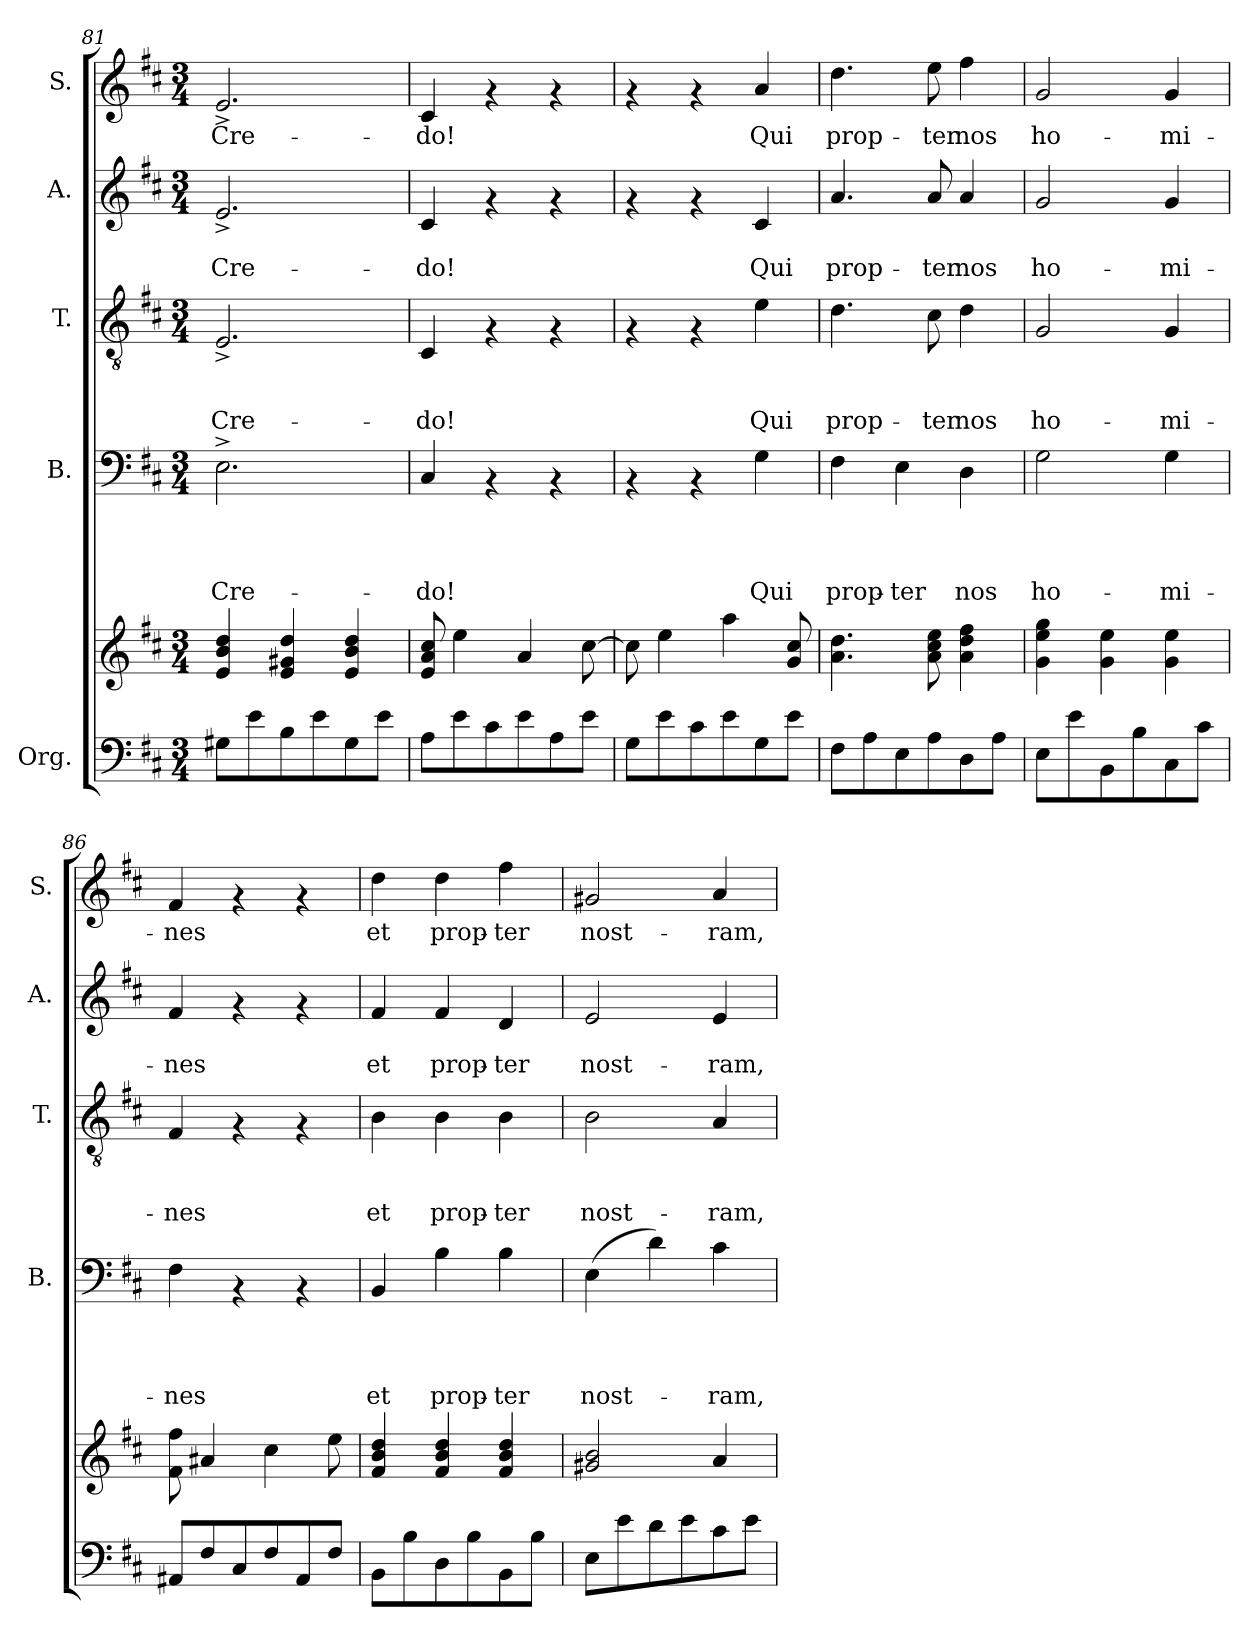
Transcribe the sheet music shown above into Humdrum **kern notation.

**kern	**kern	**kern	**text	**text	**text	**text	**kern	**text	**text	**text	**kern	**text	**text	**kern	**text
*part5	*part5	*part4	*part4	*part4	*part4	*part4	*part3	*part3	*part3	*part3	*part2	*part2	*part2	*part1	*part1
*staff6	*staff5	*staff4	*staff4	*staff4	*staff4	*staff4	*staff3	*staff3	*staff3	*staff3	*staff2	*staff2	*staff2	*staff1	*staff1
*I"Org.	*	*I"B.	*	*	*	*	*I"T.	*	*	*	*I"A.	*	*	*I"S.	*
*	*	*I'B.	*	*	*	*	*I'T.	*	*	*	*I'A.	*	*	*I'S.	*
!!LO:LB:g=z
*clefF4	*clefG2	*clefF4	*	*	*	*	*clefGv2	*	*	*	*clefG2	*	*	*clefG2	*
*k[f#c#]	*k[f#c#]	*k[f#c#]	*	*	*	*	*k[f#c#]	*	*	*	*k[f#c#]	*	*	*k[f#c#]	*
*D:	*D:	*D:	*	*	*	*	*D:	*	*	*	*D:	*	*	*D:	*
*M3/4	*M3/4	*M3/4	*	*	*	*	*M3/4	*	*	*	*M3/4	*	*	*M3/4	*
=81	=81	=81	=81	=81	=81	=81	=81	=81	=81	=81	=81	=81	=81	=81	=81
!	!	!	!	!	!	!LO:LY:b	!	!	!	!LO:LY:b	!	!	!LO:LY:b	!	!LO:LY:b
8G#X\L	4e/ 4b/ 4dd/	2.E^>\	.	.	.	Cre-	2.E^</	.	.	Cre-	2.e^</	.	Cre-	2.e^</	Cre-
8e\	.	.	.	.	.	.	.	.	.	.	.	.	.	.	.
8B\	4e/ 4g#X/ 4dd/	.	.	.	.	.	.	.	.	.	.	.	.	.	.
8e\	.	.	.	.	.	.	.	.	.	.	.	.	.	.	.
8G#\	4e/ 4b/ 4dd/	.	.	.	.	.	.	.	.	.	.	.	.	.	.
8e\J	.	.	.	.	.	.	.	.	.	.	.	.	.	.	.
=82	=82	=82	=82	=82	=82	=82	=82	=82	=82	=82	=82	=82	=82	=82	=82
!	!	!	!	!	!	!LO:LY:b	!	!	!	!LO:LY:b	!	!	!LO:LY:b	!	!LO:LY:b
8A\L	8e/ 8a/ 8cc#/	4C#/	.	.	.	-do!	4C#/	.	.	-do!	4c#/	.	-do!	4c#/	-do!
8e\	4ee\	.	.	.	.	.	.	.	.	.	.	.	.	.	.
8c#\	.	4rAA	.	.	.	.	4rF	.	.	.	4rf	.	.	4rf	.
8e\	4a/	.	.	.	.	.	.	.	.	.	.	.	.	.	.
8A\	.	4rAA	.	.	.	.	4rF	.	.	.	4rf	.	.	4rf	.
8e\J	[>8cc#\	.	.	.	.	.	.	.	.	.	.	.	.	.	.
=83	=83	=83	=83	=83	=83	=83	=83	=83	=83	=83	=83	=83	=83	=83	=83
8G\L	8cc#\]	4rAA	.	.	.	.	4rF	.	.	.	4rf	.	.	4rf	.
8e\	4ee\	.	.	.	.	.	.	.	.	.	.	.	.	.	.
8c#\	.	4rAA	.	.	.	.	4rF	.	.	.	4rf	.	.	4rf	.
8e\	4aa\	.	.	.	.	.	.	.	.	.	.	.	.	.	.
!	!	!	!	!	!	!LO:LY:b	!	!	!	!LO:LY:b	!	!	!LO:LY:b	!	!LO:LY:b
8G\	.	4G\	.	.	.	Qui	4e\	.	.	Qui	4c#/	.	Qui	4a/	Qui
8e\J	8g/ 8cc#/	.	.	.	.	.	.	.	.	.	.	.	.	.	.
=84	=84	=84	=84	=84	=84	=84	=84	=84	=84	=84	=84	=84	=84	=84	=84
!	!	!	!	!	!	!LO:LY:b	!	!	!	!LO:LY:b	!	!	!LO:LY:b	!	!LO:LY:b
8F#\L	4.a\ 4.dd\	4F#\	.	.	.	prop-	4.d\	.	.	prop-	4.a/	.	prop-	4.dd\	prop-
8A\	.	.	.	.	.	.	.	.	.	.	.	.	.	.	.
!	!	!	!	!	!	!LO:LY:b	!	!	!	!	!	!	!	!	!
8E\	.	4E\	.	.	.	-ter	.	.	.	.	.	.	.	.	.
!	!	!	!	!	!	!	!	!	!	!LO:LY:b	!	!	!LO:LY:b	!	!LO:LY:b
8A\	8a\ 8cc#\ 8ee\	.	.	.	.	.	8c#\	.	.	-ter	8a/	.	-ter	8ee\	-ter
!	!	!	!	!	!	!LO:LY:b	!	!	!	!LO:LY:b	!	!	!LO:LY:b	!	!LO:LY:b
8D\	4a\ 4dd\ 4ff#\	4D\	.	.	.	nos	4d\	.	.	nos	4a/	.	nos	4ff#\	nos
8A\J	.	.	.	.	.	.	.	.	.	.	.	.	.	.	.
=85	=85	=85	=85	=85	=85	=85	=85	=85	=85	=85	=85	=85	=85	=85	=85
!	!	!	!	!	!	!LO:LY:b	!	!	!	!LO:LY:b	!	!	!LO:LY:b	!	!LO:LY:b
8E\L	4g\ 4ee\ 4gg\	2G\	.	.	.	ho-	2G/	.	.	ho-	2g/	.	ho-	2g/	ho-
8e\	.	.	.	.	.	.	.	.	.	.	.	.	.	.	.
8BB\	4g\ 4ee\	.	.	.	.	.	.	.	.	.	.	.	.	.	.
8B\	.	.	.	.	.	.	.	.	.	.	.	.	.	.	.
!	!	!	!	!	!	!LO:LY:b	!	!	!	!LO:LY:b	!	!	!LO:LY:b	!	!LO:LY:b
8C#\	4g\ 4ee\	4G\	.	.	.	-mi-	4G/	.	.	-mi-	4g/	.	-mi-	4g/	-mi-
8c#\J	.	.	.	.	.	.	.	.	.	.	.	.	.	.	.
=86	=86	=86	=86	=86	=86	=86	=86	=86	=86	=86	=86	=86	=86	=86	=86
!	!	!	!	!	!	!LO:LY:b	!	!	!	!LO:LY:b	!	!	!LO:LY:b	!	!LO:LY:b
8AA#X/L	8f#\ 8ff#\	4F#\	.	.	.	-nes	4F#/	.	.	-nes	4f#/	.	-nes	4f#/	-nes
8F#/	4a#X/	.	.	.	.	.	.	.	.	.	.	.	.	.	.
8C#/	.	4rAA	.	.	.	.	4rF	.	.	.	4rf	.	.	4rf	.
8F#/	4cc#\	.	.	.	.	.	.	.	.	.	.	.	.	.	.
8AA#/	.	4rAA	.	.	.	.	4rF	.	.	.	4rf	.	.	4rf	.
8F#/J	8ee\	.	.	.	.	.	.	.	.	.	.	.	.	.	.
=87	=87	=87	=87	=87	=87	=87	=87	=87	=87	=87	=87	=87	=87	=87	=87
!	!	!	!	!	!	!LO:LY:b	!	!	!	!LO:LY:b	!	!	!LO:LY:b	!	!LO:LY:b
8BB\L	4f#/ 4b/ 4dd/	4BB/	.	.	.	et	4B\	.	.	et	4f#/	.	et	4dd\	et
8B\	.	.	.	.	.	.	.	.	.	.	.	.	.	.	.
!	!	!	!	!	!	!LO:LY:b	!	!	!	!LO:LY:b	!	!	!LO:LY:b	!	!LO:LY:b
8D\	4f#/ 4b/ 4dd/	4B\	.	.	.	prop-	4B\	.	.	prop-	4f#/	.	prop-	4dd\	prop-
8B\	.	.	.	.	.	.	.	.	.	.	.	.	.	.	.
!	!	!	!	!	!	!LO:LY:b	!	!	!	!LO:LY:b	!	!	!LO:LY:b	!	!LO:LY:b
8BB\	4f#/ 4b/ 4dd/	4B\	.	.	.	-ter	4B\	.	.	-ter	4d/	.	-ter	4ff#\	-ter
8B\J	.	.	.	.	.	.	.	.	.	.	.	.	.	.	.
=88	=88	=88	=88	=88	=88	=88	=88	=88	=88	=88	=88	=88	=88	=88	=88
!	!	!	!	!	!	!LO:LY:b	!	!	!	!LO:LY:b	!	!	!LO:LY:b	!	!LO:LY:b
8E\L	2g#X/ 2b/	(>4E\	.	.	.	nost-	2B\	.	.	nost-	2e/	.	nost-	2g#X/	nost-
8e\	.	.	.	.	.	.	.	.	.	.	.	.	.	.	.
8d\	.	4d\)	.	.	.	.	.	.	.	.	.	.	.	.	.
8e\	.	.	.	.	.	.	.	.	.	.	.	.	.	.	.
!	!	!	!	!	!	!LO:LY:b	!	!	!	!LO:LY:b	!	!	!LO:LY:b	!	!LO:LY:b
8c#\	4a/	4c#\	.	.	.	-ram,	4A/	.	.	-ram,	4e/	.	-ram,	4a/	-ram,
8e\J	.	.	.	.	.	.	.	.	.	.	.	.	.	.	.
=	=	=	=	=	=	=	=	=	=	=	=	=	=	=	=
*-	*-	*-	*-	*-	*-	*-	*-	*-	*-	*-	*-	*-	*-	*-	*-
